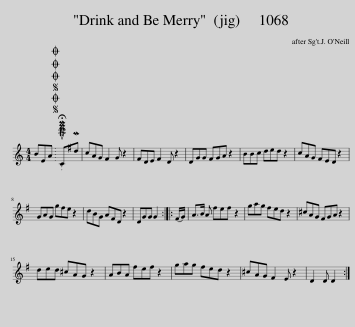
X:1
L:1/8
M:4/4
I:linebreak $
K:C
V:1 treble
V:1
 BEA |SOSOOO .!fermata!PMTuCMd | cAG ^F2 G z2 | ^FDE F2 D z2 | DGG ^FGA z2 | %5
 BBc ded z2 | cAG ^FED z2 |$ GAG g^fe z2 | dBG A^FD z2 | DGG G2 :: %10
 (^F/G/) | A>B A ^fef z2 | gag ^fed z2 | ^cAG ^FGA z2 |$ ded ^cAG z2 | %15
 ABA ^fef z2 | gag ^fed z2 | ^cAG ^F2 E z2 | D2 D D2 :| %19
